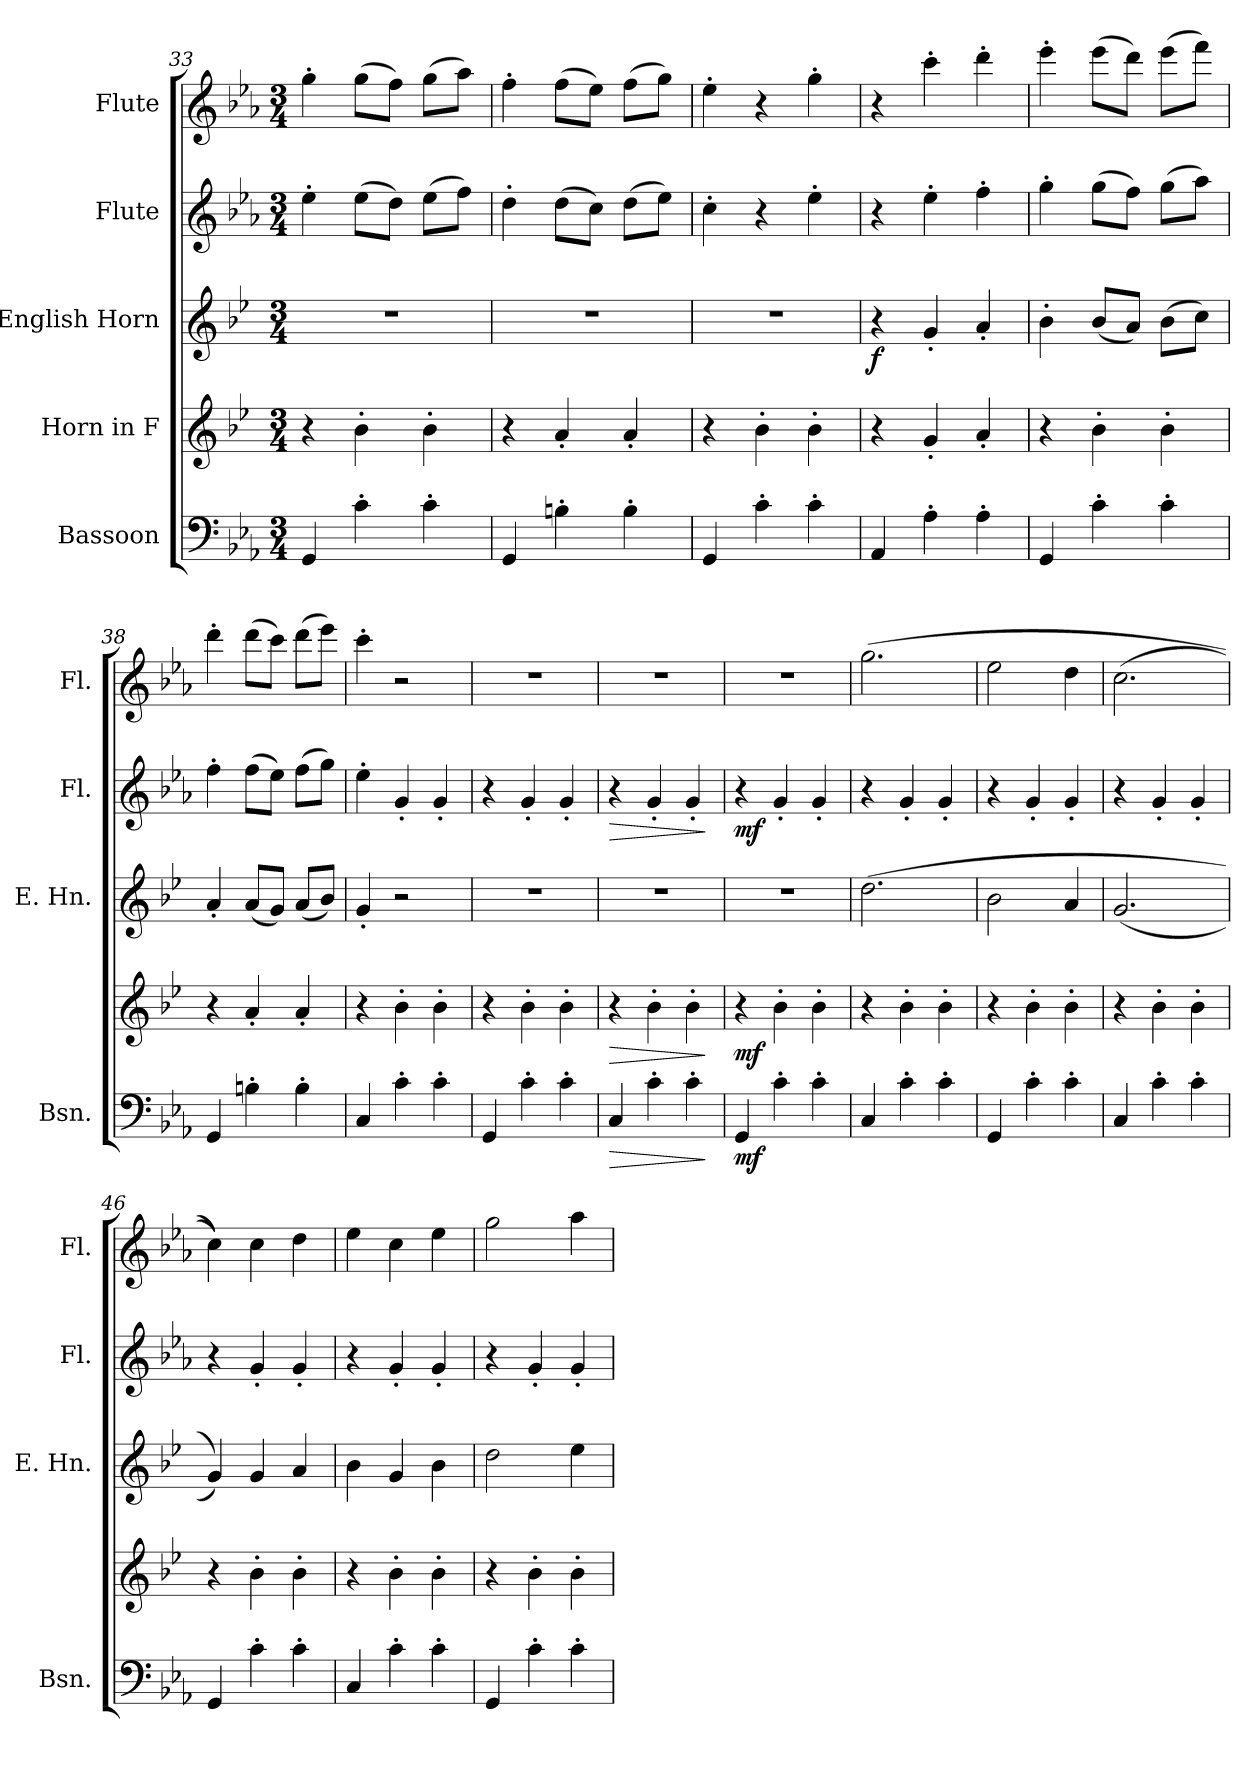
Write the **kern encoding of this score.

**kern	**dynam	**kern	**dynam	**kern	**dynam	**kern	**dynam	**kern
*part5	*part5	*part4	*part4	*part3	*part3	*part2	*part2	*part1
*staff5	*staff5	*staff4	*staff4	*staff3	*staff3	*staff2	*staff2	*staff1
*I"Bassoon	*	*I"Horn in F	*	*I"English Horn	*	*I"Flute	*	*I"Flute
*I'Bsn.	*	*	*	*I'E. Hn.	*	*I'Fl.	*	*I'Fl.
*clefF4	*	*clefG2	*	*clefG2	*	*clefG2	*	*clefG2
*	*	*ITrd4c7	*	*ITrd4c7	*	*	*	*
*k[b-e-a-]	*	*k[b-e-a-]	*	*k[b-e-a-]	*	*k[b-e-a-]	*	*k[b-e-a-]
*M3/4	*	*M3/4	*	*M3/4	*	*M3/4	*	*M3/4
=33	=33	=33	=33	=33	=33	=33	=33	=33
4GG/	.	4r	.	2.r	.	4ee-'\	.	4gg'\
4c'\	.	4e-'\	.	.	.	(8ee-\L	.	(8gg\L
.	.	.	.	.	.	8dd\J)	.	8ff\J)
4c'\	.	4e-'\	.	.	.	(8ee-\L	.	(8gg\L
.	.	.	.	.	.	8ff\J)	.	8aa-\J)
=34	=34	=34	=34	=34	=34	=34	=34	=34
4GG/	.	4r	.	2.r	.	4dd'\	.	4ff'\
4Bn'\	.	4d'/	.	.	.	(8dd\L	.	(8ff\L
.	.	.	.	.	.	8cc\J)	.	8ee-\J)
4B'\	.	4d'/	.	.	.	(8dd\L	.	(8ff\L
.	.	.	.	.	.	8ee-\J)	.	8gg\J)
!!LO:PB:g=z
=35	=35	=35	=35	=35	=35	=35	=35	=35
4GG/	.	4r	.	2.r	.	4cc'\	.	4ee-'\
4c'\	.	4e-'\	.	.	.	4r	.	4r
4c'\	.	4e-'\	.	.	.	4ee-'\	.	4gg'\
=36	=36	=36	=36	=36	=36	=36	=36	=36
!	!	!	!	!	!LO:DY:b	!	!	!
4AA-/	.	4r	.	4r	f	4r	.	4r
4A-'\	.	4c'/	.	4c'/	.	4ee-'\	.	4ccc'\
4A-'\	.	4d'/	.	4d'/	.	4ff'\	.	4ddd'\
=37	=37	=37	=37	=37	=37	=37	=37	=37
4GG/	.	4r	.	4e-'\	.	4gg'\	.	4eee-'\
4c'\	.	4e-'\	.	(8e-/L	.	(8gg\L	.	(8eee-\L
.	.	.	.	8d/J)	.	8ff\J)	.	8ddd\J)
4c'\	.	4e-'\	.	(8e-\L	.	(8gg\L	.	(8eee-\L
.	.	.	.	8f\J)	.	8aa-\J)	.	8fff\J)
=38	=38	=38	=38	=38	=38	=38	=38	=38
4GG/	.	4r	.	4d'/	.	4ff'\	.	4ddd'\
4Bn'\	.	4d'/	.	(8d/L	.	(8ff\L	.	(8ddd\L
.	.	.	.	8c/J)	.	8ee-\J)	.	8ccc\J)
4B'\	.	4d'/	.	(8d/L	.	(8ff\L	.	(8ddd\L
.	.	.	.	8e-/J)	.	8gg\J)	.	8eee-\J)
!!LO:LB:g=z
=39	=39	=39	=39	=39	=39	=39	=39	=39
4C/	.	4r	.	4c'/	.	4ee-'\	.	4ccc'\
4c'\	.	4e-'\	.	2r	.	4g'/	.	2r
4c'\	.	4e-'\	.	.	.	4g'/	.	.
=40	=40	=40	=40	=40	=40	=40	=40	=40
4GG/	.	4r	.	2.r	.	4r	.	2.r
4c'\	.	4e-'\	.	.	.	4g'/	.	.
4c'\	.	4e-'\	.	.	.	4g'/	.	.
=41	=41	=41	=41	=41	=41	=41	=41	=41
!	!LO:HP:b	!	!LO:HP:b	!	!	!	!LO:HP:b	!
4C/	>	4r	>	2.r	.	4r	>	2.r
4c'\	.	4e-'\	.	.	.	4g'/	.	.
4c'\	.	4e-'\	.	.	.	4g'/	.	.
.	]	.	]	.	.	.	]	.
=42	=42	=42	=42	=42	=42	=42	=42	=42
!	!LO:DY:b	!	!LO:DY:b	!	!	!	!LO:DY:b	!
4GG/	mf	4r	mf	2.r	.	4r	mf	2.r
4c'\	.	4e-'\	.	.	.	4g'/	.	.
4c'\	.	4e-'\	.	.	.	4g'/	.	.
=43	=43	=43	=43	=43	=43	=43	=43	=43
4C/	.	4r	.	(2.g\	.	4r	.	(2.gg\
4c'\	.	4e-'\	.	.	.	4g'/	.	.
4c'\	.	4e-'\	.	.	.	4g'/	.	.
=44	=44	=44	=44	=44	=44	=44	=44	=44
4GG/	.	4r	.	2e-\	.	4r	.	2ee-\
4c'\	.	4e-'\	.	.	.	4g'/	.	.
4c'\	.	4e-'\	.	4d/	.	4g'/	.	4dd\
=45	=45	=45	=45	=45	=45	=45	=45	=45
4C/	.	4r	.	(2.c/	.	4r	.	(2.cc\
4c'\	.	4e-'\	.	.	.	4g'/	.	.
4c'\	.	4e-'\	.	.	.	4g'/	.	.
=46	=46	=46	=46	=46	=46	=46	=46	=46
4GG/	.	4r	.	4c/))	.	4r	.	4cc\))
4c'\	.	4e-'\	.	4c/	.	4g'/	.	4cc\
4c'\	.	4e-'\	.	4d/	.	4g'/	.	4dd\
!!LO:PB:g=z
=47	=47	=47	=47	=47	=47	=47	=47	=47
4C/	.	4r	.	4e-\	.	4r	.	4ee-\
4c'\	.	4e-'\	.	4c/	.	4g'/	.	4cc\
4c'\	.	4e-'\	.	4e-\	.	4g'/	.	4ee-\
=48	=48	=48	=48	=48	=48	=48	=48	=48
4GG/	.	4r	.	2g\	.	4r	.	2gg\
4c'\	.	4e-'\	.	.	.	4g'/	.	.
4c'\	.	4e-'\	.	4a-\	.	4g'/	.	4aa-\
=	=	=	=	=	=	=	=	=
*-	*-	*-	*-	*-	*-	*-	*-	*-
